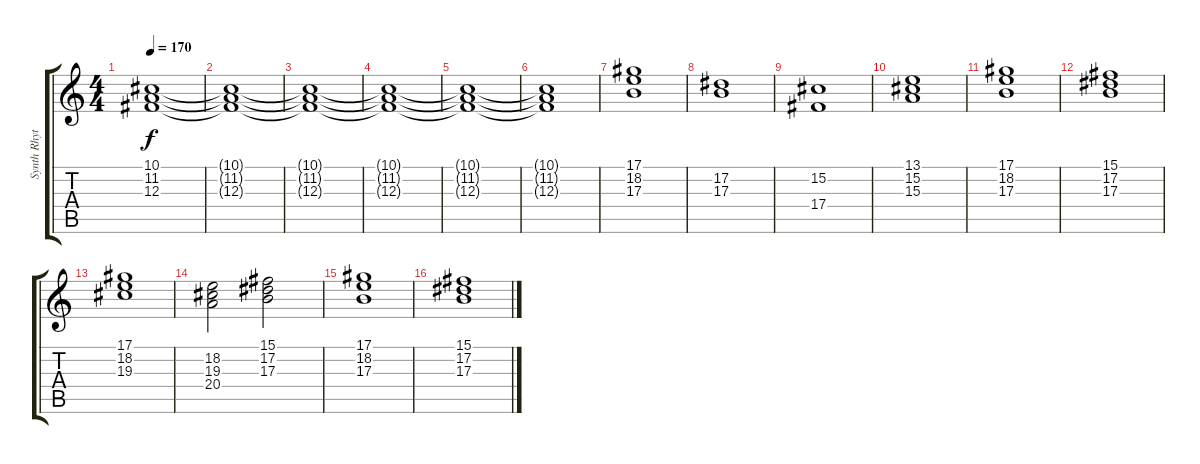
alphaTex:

\track ("Synth Rhythm" "Synth Rhyt") {instrument harpsichord}
\staff {score tabs}
\tuning (Eb4 Bb3 Gb3 Db3 Ab2 Eb2) {hide}
\ts (4 4)
\tempo 170
\clef g2
\ks c
(10.1{t} 11.2{t} 12.3{t}).1{dy f} |
(10.1{t} 11.2{t} 12.3{t}).1 |
(10.1{t} 11.2{t} 12.3{t}).1 |
(10.1{t} 11.2{t} 12.3{t}).1 |
(10.1{t} 11.2{t} 12.3{t}).1 |
(10.1{t} 11.2{t} 12.3{t}).1 |
(17.1 18.2 17.3).1{instrument pad2warm} |
(17.2 17.3).1 |
(15.2 17.4).1 |
(13.1 15.2 15.3).1 |
(17.1 18.2 17.3).1 |
(15.1 17.2 17.3).1 |
(17.1 18.2 19.3).1 |
(18.2 19.3 20.4).2 (15.1 17.2 17.3).2 |
(17.1 18.2 17.3).1 |
(15.1 17.2 17.3).1
